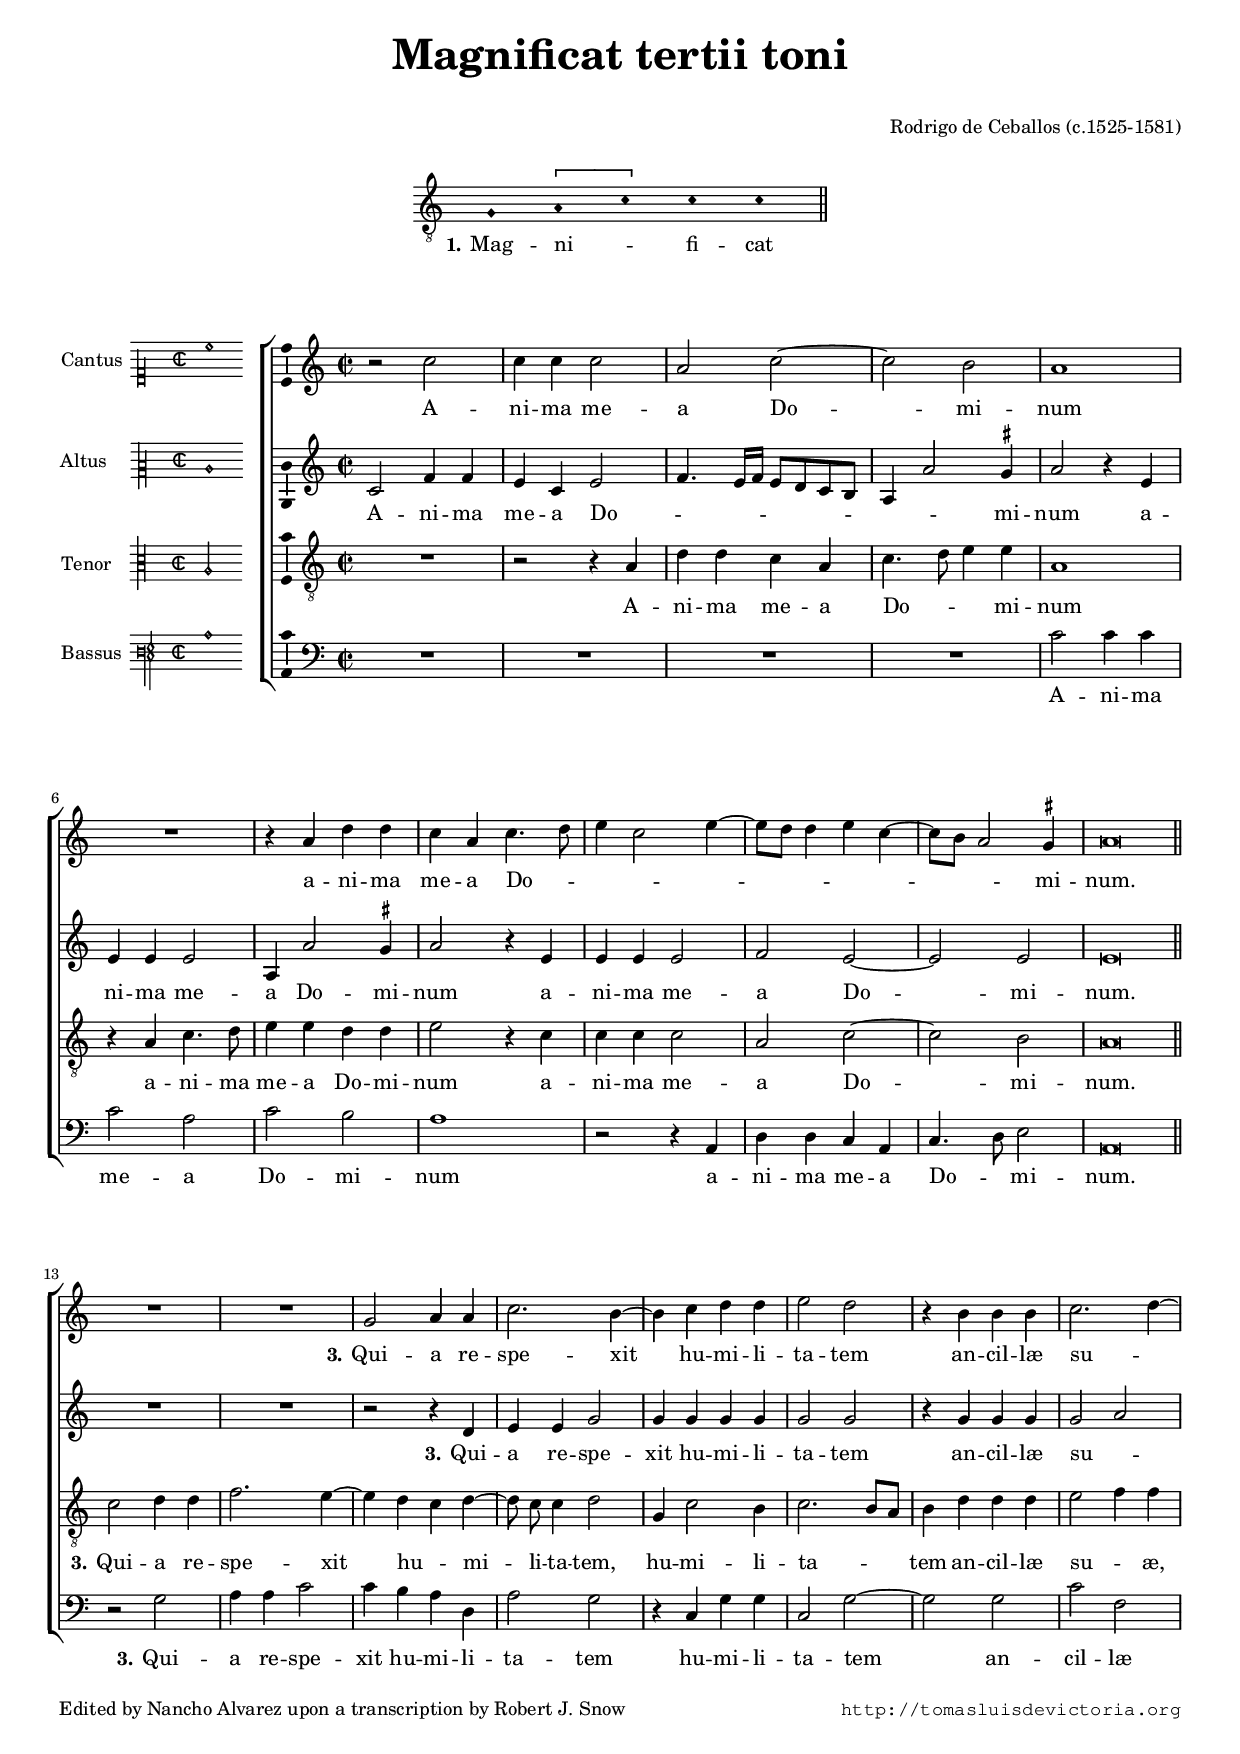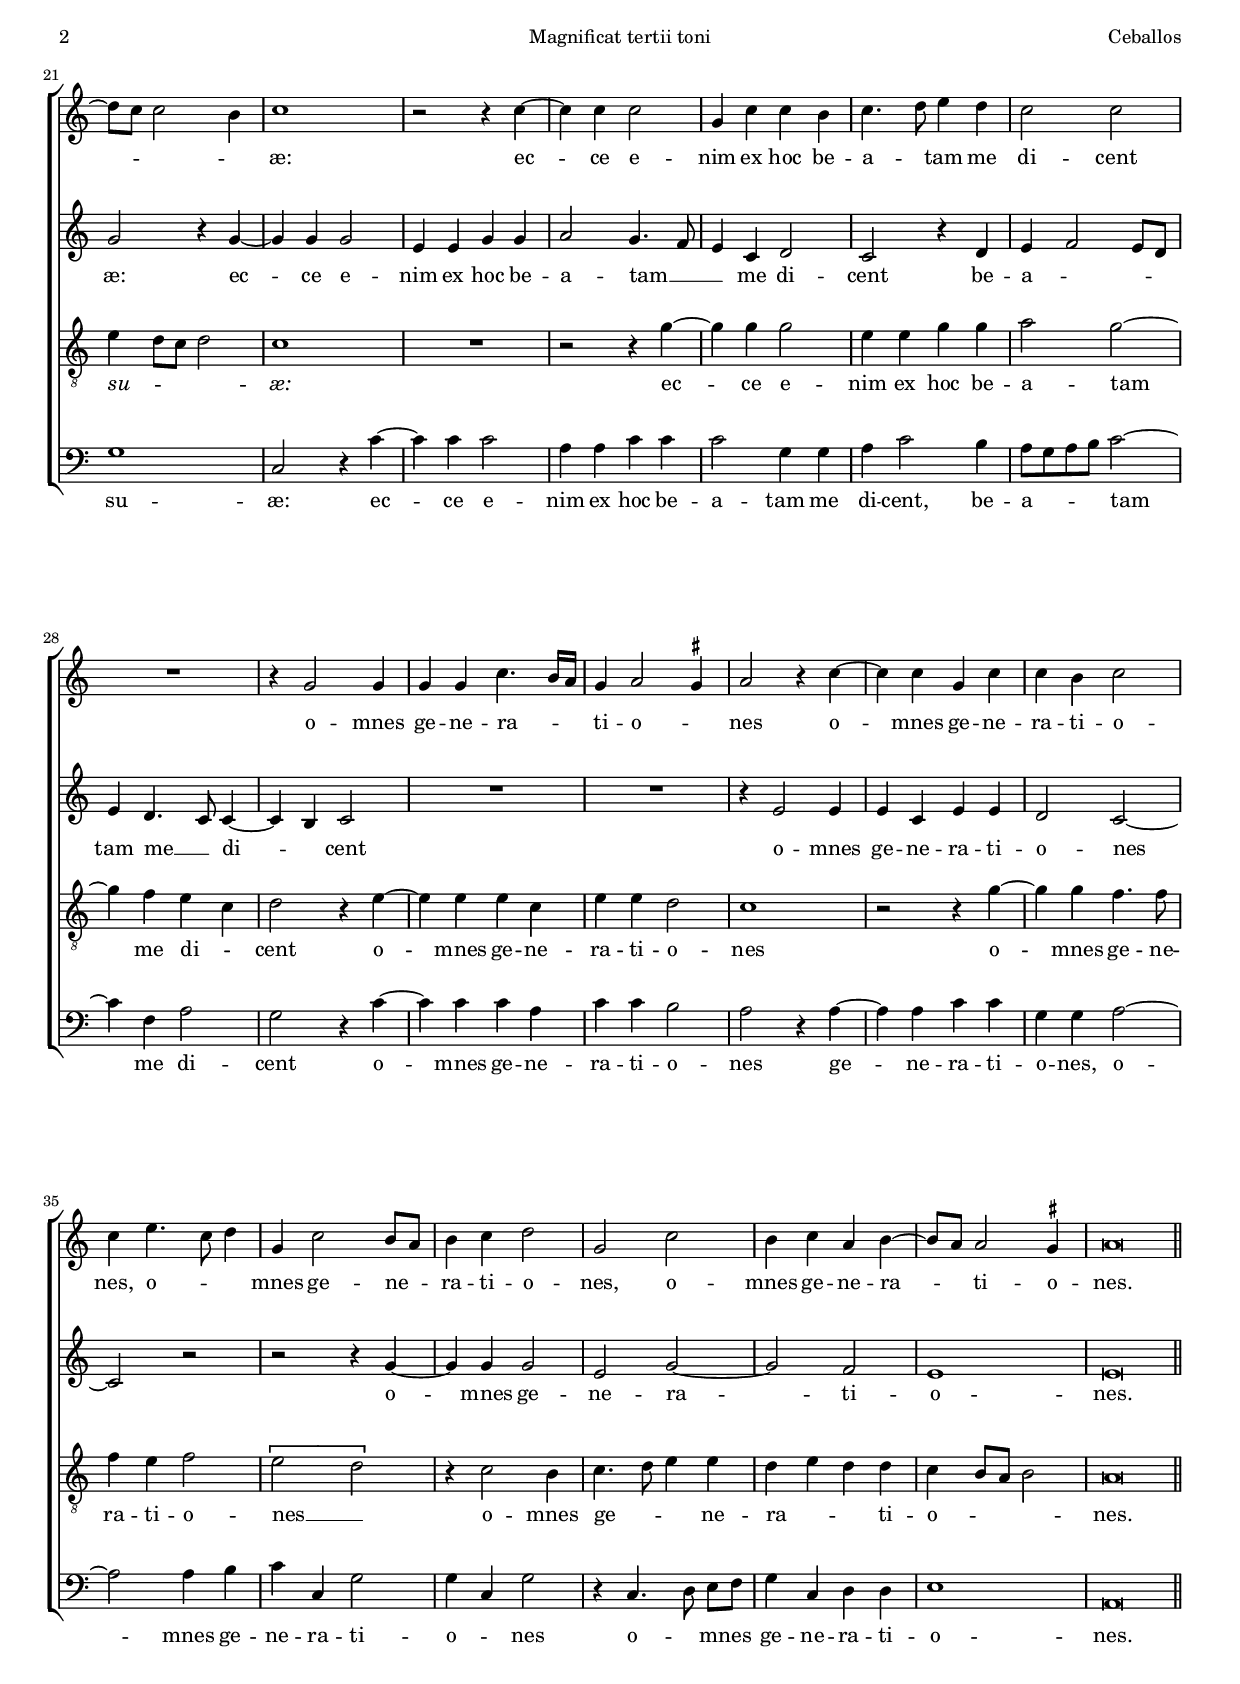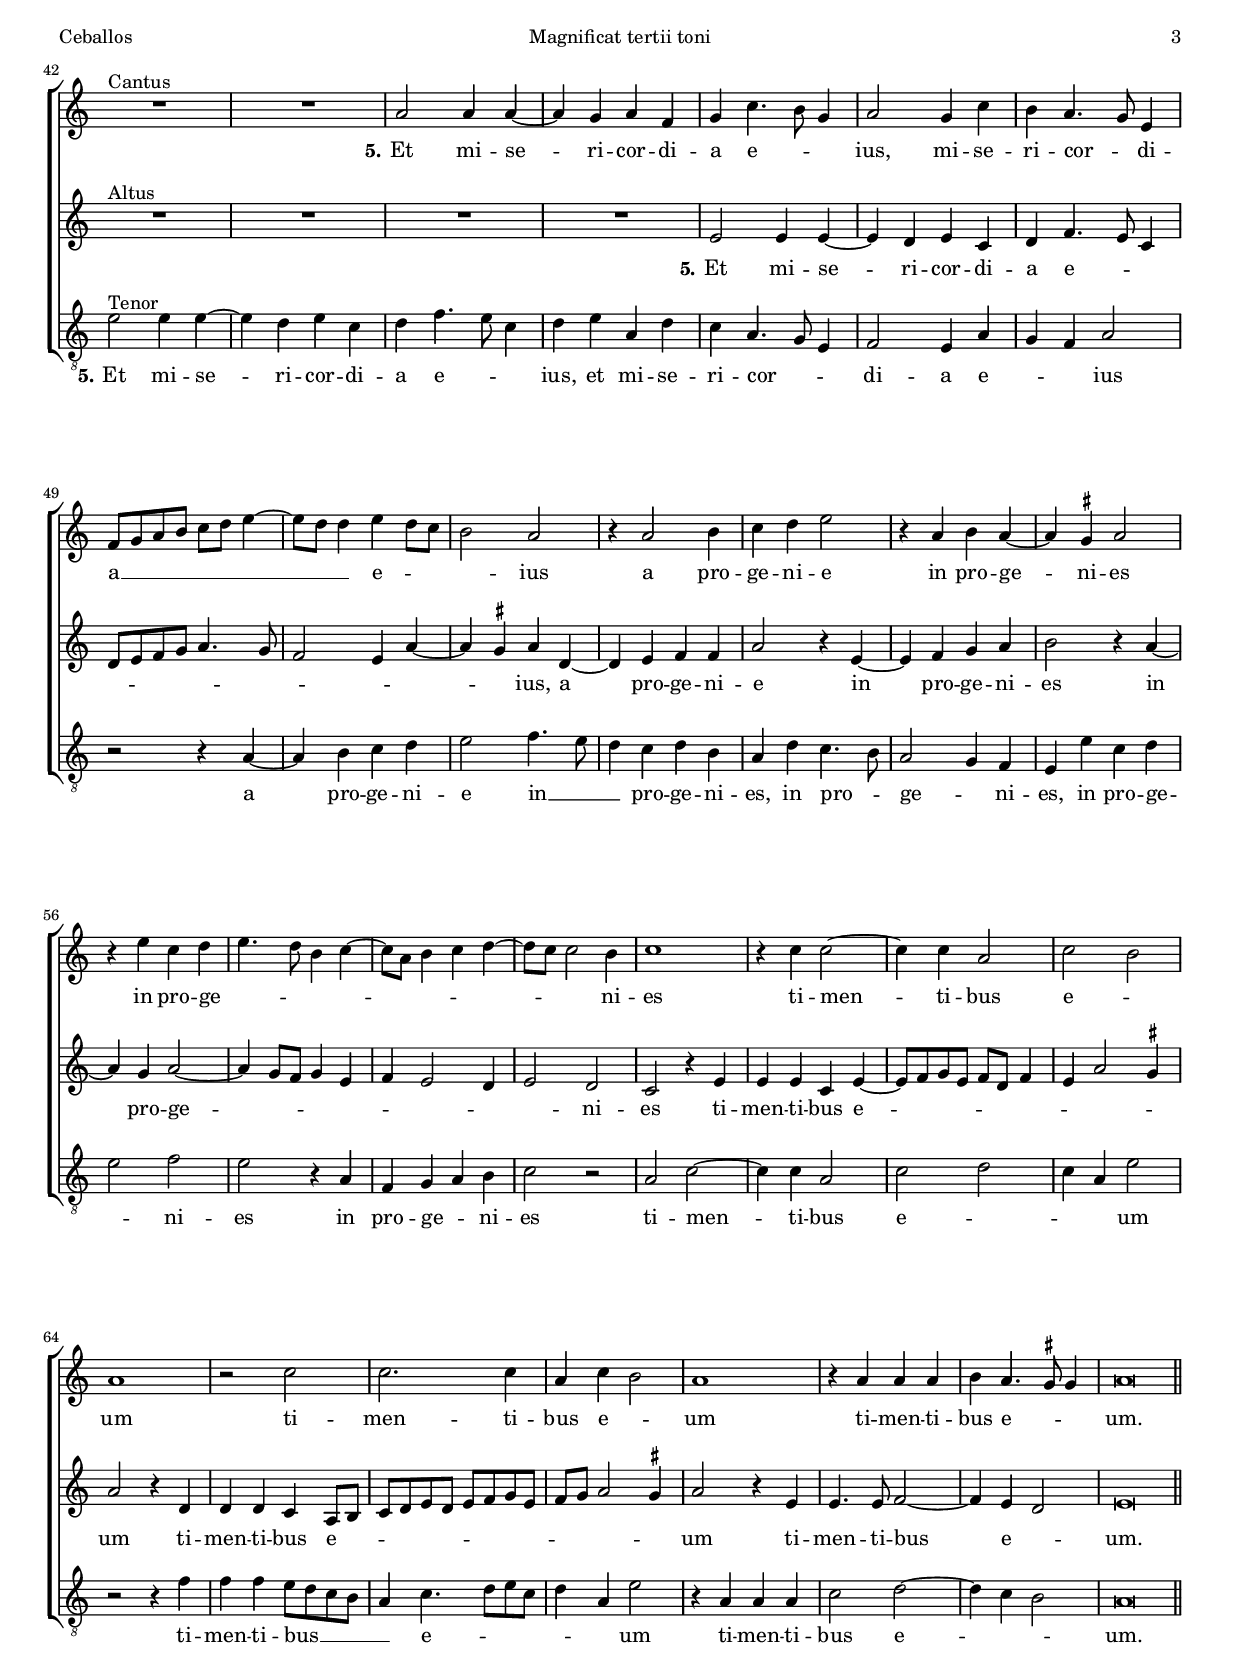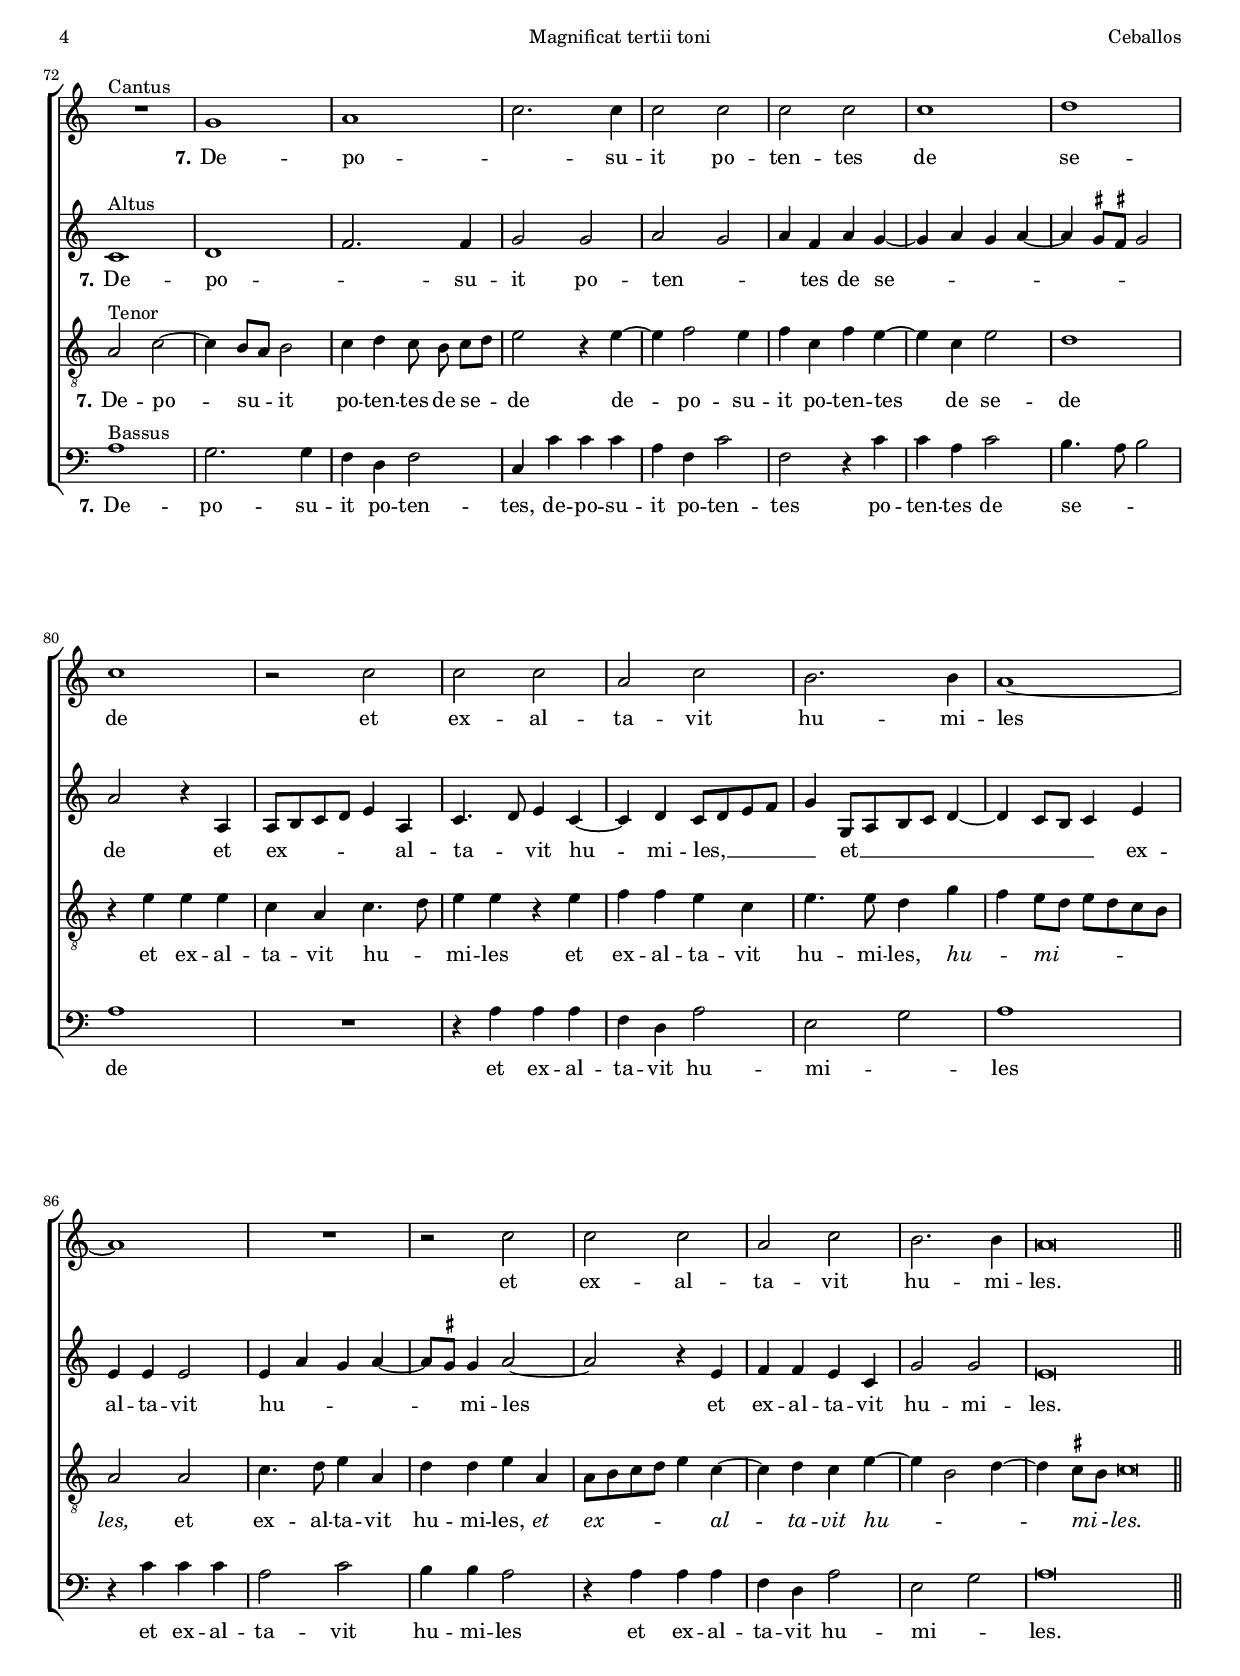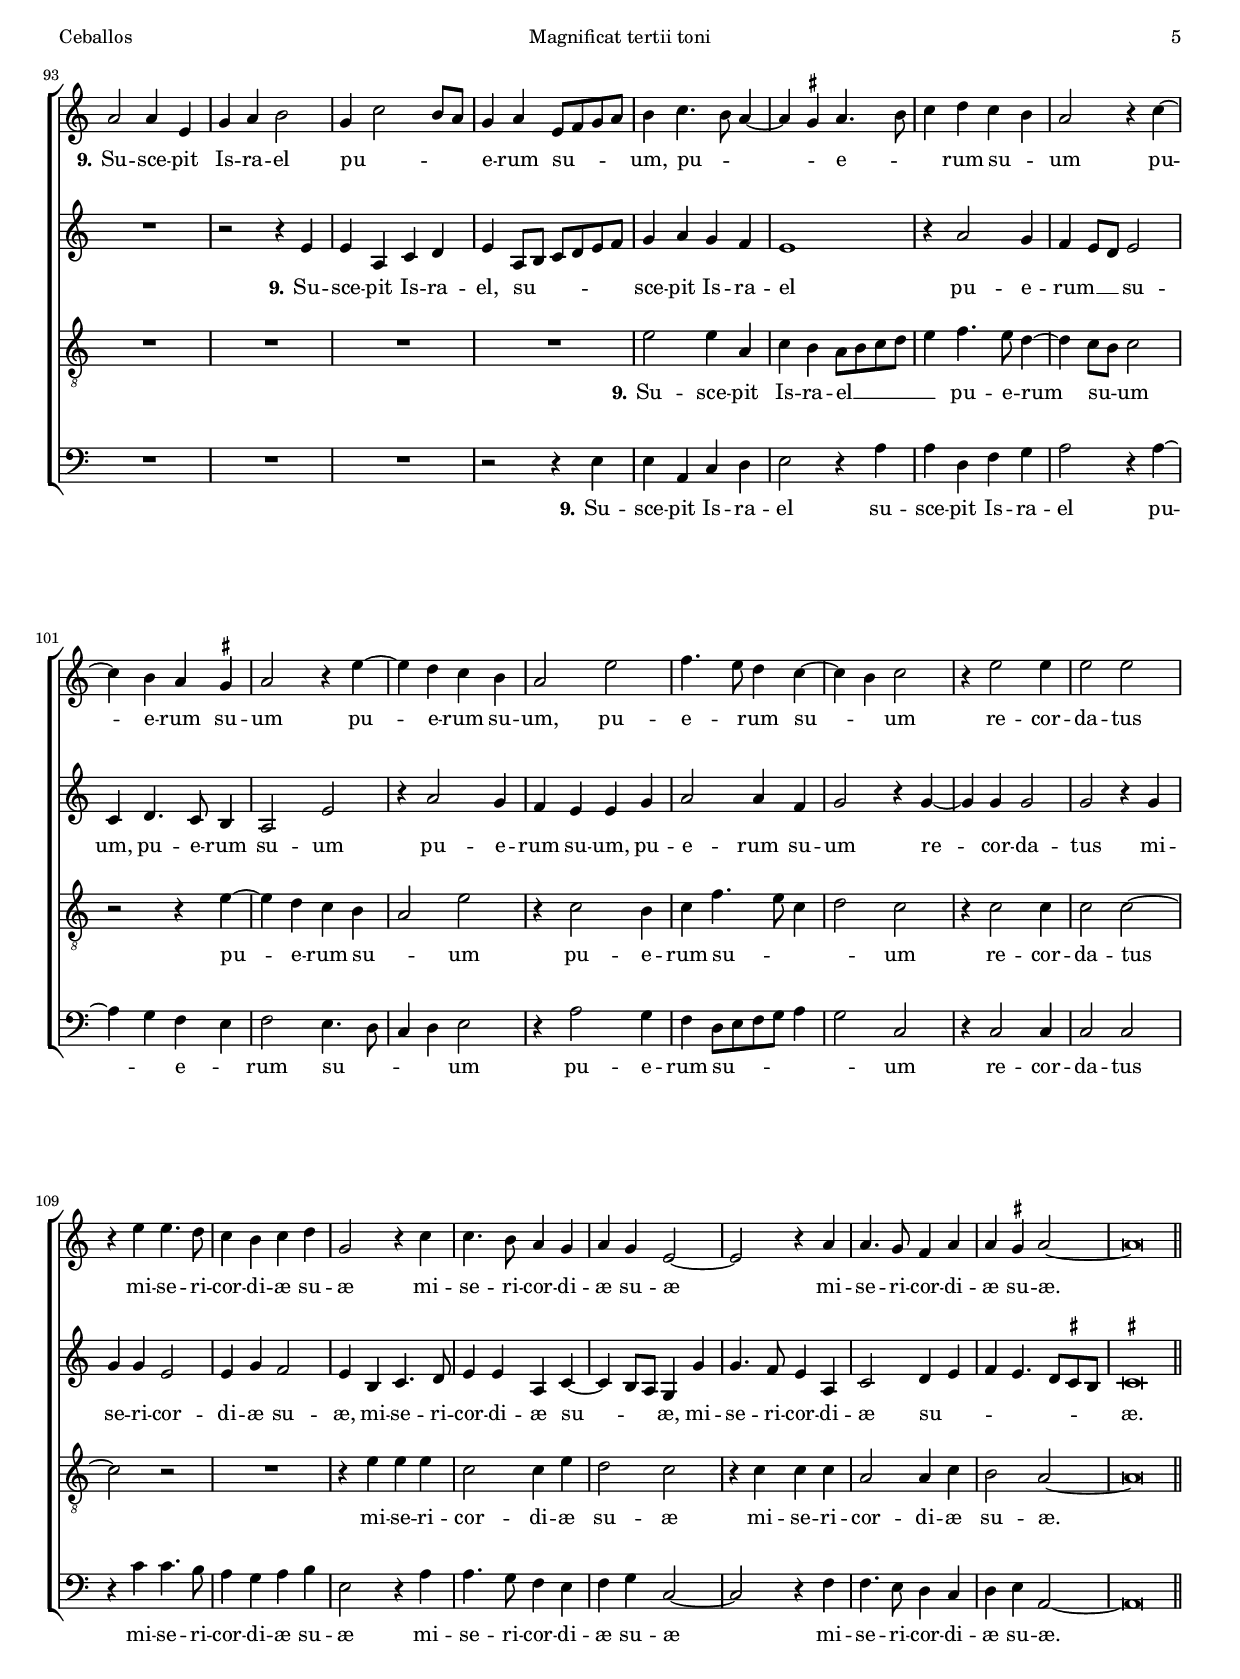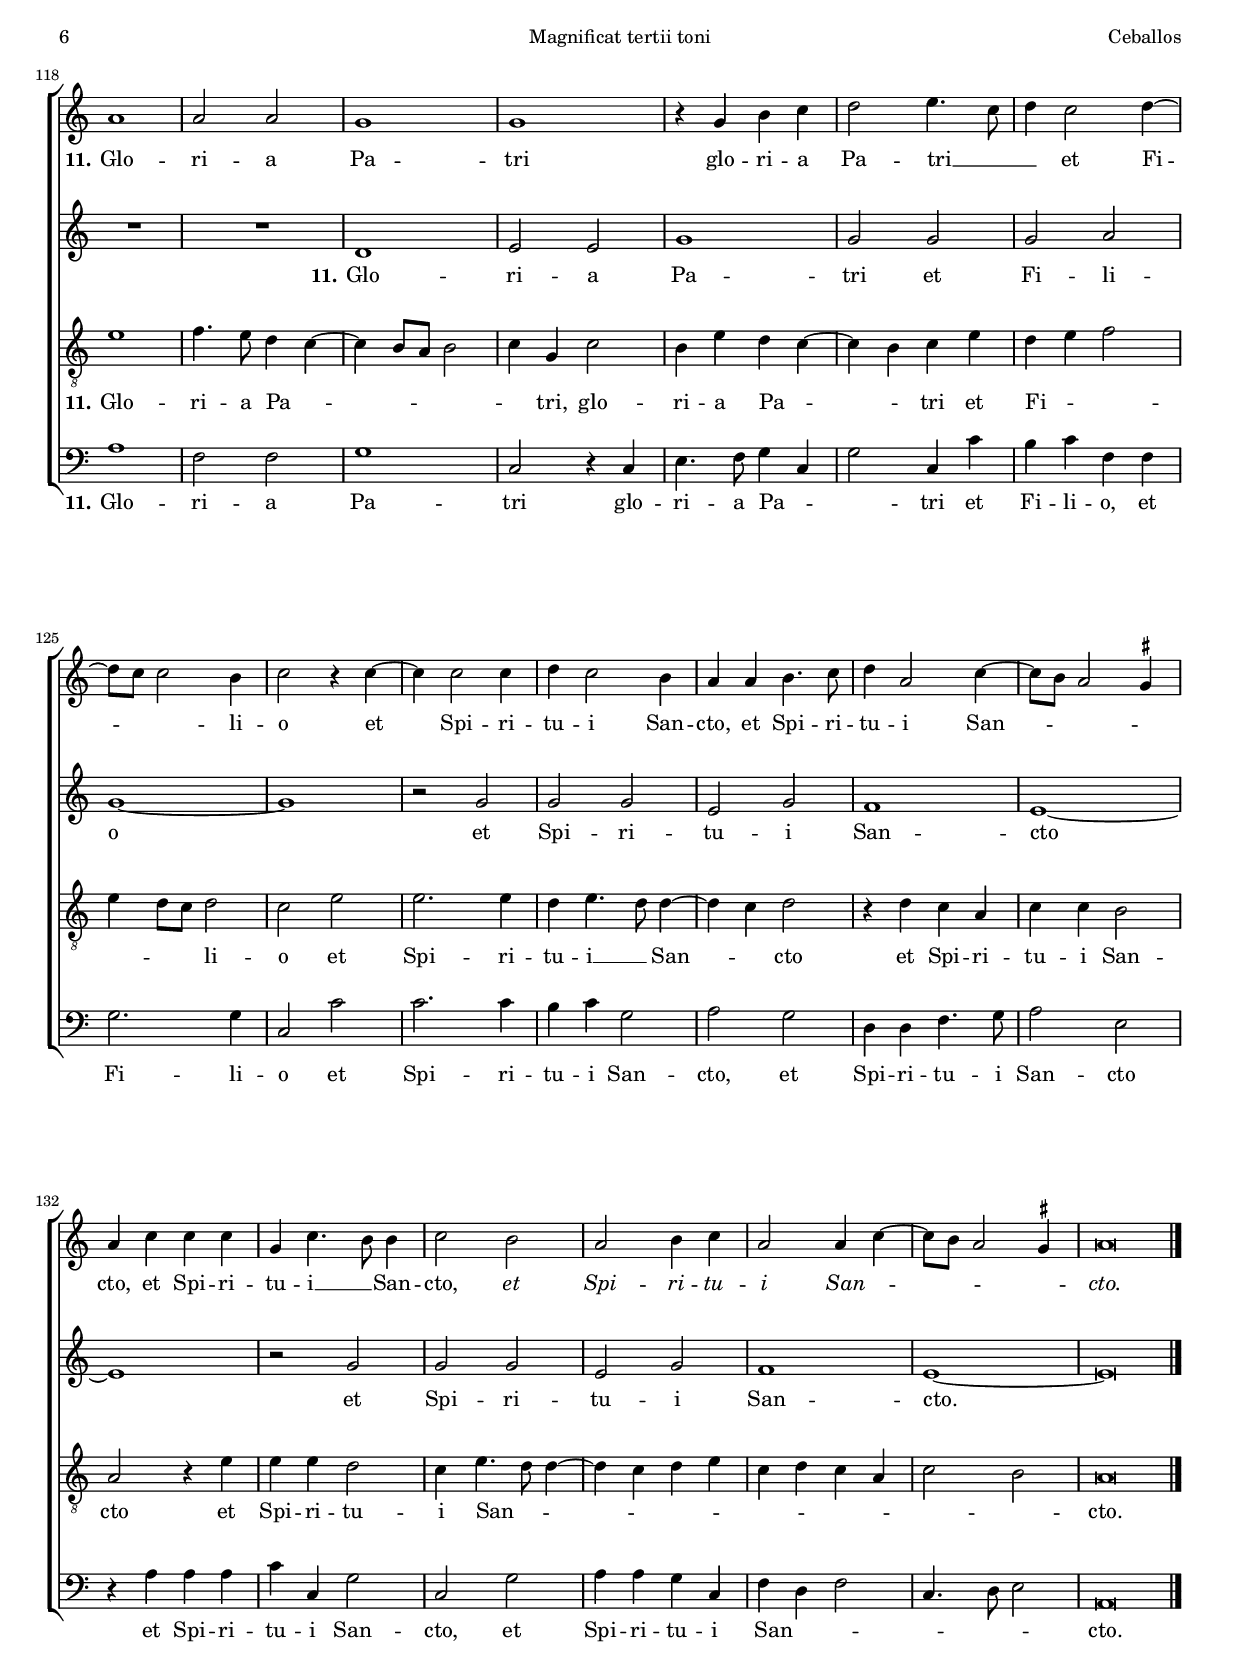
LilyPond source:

\version "2.22.0"

#(set-default-paper-size "a4")
#(set-global-staff-size 16.4)
#(ly:set-option 'point-and-click #f)
%mobile -s15.5 -i3.4

italicas=\override LyricText.font-shape = #'italic
rectas=\override LyricText.font-shape = #'upright
ss=\once \set suggestAccidentals = ##t
incipitwidth = 19
mtempo={\tempo 4 = 100}
mtempob={\tempo 4 = 50}
mt=#(define-music-function (offset) (number?) ; move lyric text
      #{ \once \override LyricText.X-offset = -$offset #})

htitle="Magnificat tertii toni"
hcomposer="Ceballos"

\header {
	title=\markup{\fontsize #3 "Magnificat tertii toni"}
	%subtitle=\markup{""}
	subsubtitle=\markup{\null \vspace #1 }
	composer="Rodrigo de Ceballos (c.1525-1581)"
        pdfauthor=\composer
	%opus="(-)"
%	poet=\markup{}
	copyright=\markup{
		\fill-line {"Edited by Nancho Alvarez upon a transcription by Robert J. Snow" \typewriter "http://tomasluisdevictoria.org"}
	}
%	tagline=""
}

\markup{\null \vspace #.4 }

\score {\transpose c c {
<<
         \new Voice = "canto" {
                 %\set Staff.instrumentName=""
                 \override Staff.TimeSignature.transparent = ##t
                 \override Stem.transparent = ##t
                 \set Score.timing = ##f
                 \override NoteHead.style = #'neomensural         
                 \clef "G_8" 
                 \key c \major
                 g4 \[a c'\] c' c'
                 \bar "||"
         }
         \new Lyrics \lyricsto "canto" { 
                \set stanza = "1." Mag -- ni -- _ fi -- cat 
         }
>>
        }%transpose

\layout {
        \override LigatureBracket.padding = #1
        line-width=13\cm 
        indent=6\cm
        ragged-right = ##f
                %tablet line-width=12\cm
                %tablet indent=4.5\cm
}
}

%tablet \pageBreak


global={\key c \major \time 2/2
        \skip 1*12\bar "||" \break
        \skip 1*29 \bar "||" \break
        \skip 1*30 \bar "||" \break
        \skip 1*21 \bar "||" \break
	\skip 1*25 \bar "||" \break
	\skip 1*21
        \bar "|."
}


cantus=\relative c''{
	r2 c
	c4 c c2
	a c ~
	c b
	a1
	R1
	r4 a d d
	c a c4. d8
	e4 c2 e4 ~
	e8 d d4 e c ~
	c8 b a2 \ss gis4
	a\breve*1/2
	R1*2
	g2 a4 a
	c2. b4 ~
	b4 c d d
	e2 d
	r4 b b b
	c2. d4 ~
	d8 c c2 b4
	c1
	r2 r4 c ~
	c c c2
	g4 c c b
	c4. d8 e4 d
	c2 c
	R1
	r4 g2 g4
	g g c4. b16 a
	g4 a2 \ss gis4
	a2 r4 c ~
	c c g c
	c b c2
	c4 e4. c8 d4
	g,4 c2 b8 a
	b4 c d2
	g,2 c
	b4 c a b ~
	b8 a a2 \ss gis4
	a\breve*1/2
	s4*0^\markup{"Cantus"}
	R1*2
	a2 a4 a ~
	a4 g a f
	g c4. b8 g4
	a2 g4 c
	b a4. g8 e4
	f8 g a b c d e4 ~
	e8 d d4 e d8 c
	b2 a
	r4 a2 b4
	c d e2
	r4 a, b a ~
	a \ss gis a2
	r4 e' c d
	e4. d8 b4 c ~
	c8 a b4 c d ~
	d8 c c2 b4
	c1
	r4 c c2 ~
	c4 c a2
	c2 b
	a1
	r2 c
	c2. c4
	a c b2
	a1
	r4 a a a
	b4 a4. \ss gis8 gis4
	a\breve*1/2
	s4*0^\markup{"Cantus"}
	R1
	g1
	a
	c2. c4
	c2 c
	c c
	c1
	d
	c
	r2 c 
	c c
	a c
	b2. b4
	a1 ~
	a
	R1
	r2 c
	c c
	a c
	b2. b4
	a\breve*1/2
	a2 a4 e
	g a b2
	g4 c2 b8 a
	g4 a
	e8 f g a
	b4 c4. b8 a4 ~
	a \ss gis a4. b8
	c4 d c b
	a2 r4 c ~
	c b a \ss gis4
	a2 r4 e' ~
	e d c b
	a2 e'
	f4. e8 d4 c ~
	c b c2
	r4 e2 e4
	e2 e
	r4 e e4. d8
	c4 b c d
	g,2 r4 c
	c4. b8 a4 g
	a g e2 ~
	e2 r4 a
	a4. g8 f4 a
	a \ss gis a2 ~
	a\breve*1/2
	a1
	a2 a
	g1
	g
	r4 g b c
	d2 e4. c8
	d4 c2 d4 ~
	d8 c c2 b4
	c2 r4 c ~
	c c2 c4
	d c2 b4
	a a b4. c8
	d4 a2 c4 ~
	c8 b a2 \ss gis4
	a4 c c c
	g4 c4. b8 b4
	c2 b
	a b4 c
	a2 a4 c ~
	c8 b a2 \ss gis4
	a\breve*1/2
}

altus=\relative c'{
	c2 f4 f
	e c e2
	f4. e16 f e8 d c b
	a4 a'2 \ss gis4
	a2 r4 e
	e e e2
	a,4 a'2 \ss gis4
	a2 r4 e
	e e e2
	f2 e ~
	e e
	e\breve*1/2
	R1*2
	r2 r4 d
	e e g2
	g4 g g g
	g2 g
	r4 g g g
	g2 a
	g r4 g ~
	g g g2
	e4 e g g
	a2 g4. f8
	e4 c d2
	c2 r4 d
	e f2 e8 d
	e4 d4. c8 c4 ~
	c b c2
	R1*2
	r4 e2 e4
	e c e e
	d2 c ~
	c2 r
	r2 r4 g' ~
	g g g2
	e2 g ~
	g f
	e1
	e\breve*1/2
	s4*0^\markup{"Altus"}
	R1*4
	e2 e4 e ~
	e d e c
	d f4. e8 c4
	d8 e f g a4. g8
	f2 e4 a ~
	a \ss gis a d, ~
	d e f f
	a2 r4 e ~
	e f g a
	b2 r4 a ~
	a g a2 ~
	a4 g8 f g4 e
	f4 e2 d4
	e2 d
	c2 r4 e
	e e c e ~
	e8 f g e f d f4
	e4 a2 \ss gis4
	a2 r4 d,
	d d c a8 b
	c d e d e f g e
	f g a2 \ss gis4
	a2 r4 e
	e4. e8 f2 ~
	f4 e d2
	e\breve*1/2
	s4*0^\markup{"Altus"}
	c1
	d
	f2. f4
	g2 g
	a g
	a4 f a g ~
	g4 a g a ~
	a \ss gis8 \ss fis gis2
	a2 r4 a,
	a8 b c d e4 a, 
	c4. d8 e4 c ~
	c d c8 d e f
	g4 g,8[ a b c] d4 ~
	d c8 b c4 e
	e e e2
	e4 a g a ~
	a8 \ss gis gis4 a2 ~
	a r4 e
	f4 f e c
	g'2 g
	e\breve*1/2
	R1
	r2 r4 e
	e a, c d
	e4 a,8 b c d e f
	g4 a g f
	e1
	r4 a2 g4
	f4 e8 d e2
	c4 d4. c8 b4
	a2 e'
	r4 a2 g4
	f e e g
	a2 a4 f
	g2 r4 g ~
	g g g2
	g2 r4 g
	g g e2
	e4 g f2
	e4 b c4. d8
	e4 e a, c ~
	c b8 a g4 g'
	g4. f8 e4 a,
	c2 d4 e
	f4 e4. d8 \ss cis b
	\ss cis\breve*1/2
	R1*2
	d1
	e2 e
	g1
	g2 g
	g2 a
	g1 ~
	g
	r2 g
	g g
	e g
	f1
	e ~
	e
	r2 g
	g g
	e g
	f1
	e ~
	e\breve*1/2
}

tenor=\relative c'{
	R1
	r2 r4 a
	d d c a
	c4. d8 e4 e
	a,1
	r4 a c4. d8
	e4 e d d
	e2 r4 c
	c c c2
	a2 c ~
	c b
	a\breve*1/2
	c2 d4 d
	f2. e4 ~
	e d c d ~
	d8 \noBeam c8 c4 d2
	g,4 c2 b4
	c2. b8 a
	b4 d d d
	e2 f4 f
	e4 d8 c d2
	c1
	R1
	r2 r4 g' ~
	g4 g g2
	e4 e g g
	a2 g ~
	g4 f e c
	d2 r4 e ~
	e e e c
	e e d2
	c1
	r2 r4 g' ~
	g g f4. f8
	f4 e f2
	\[e2 d\]
	r4 c2 b4
	c4. d8 e4 e
	d e d d
	c b8 a b2
	a\breve*1/2
	s4*0^\markup{"Tenor"}
	e'2 e4 e ~
	e d e c
	d f4. e8 c4
	d4 e a, d
	c a4. g8 e4 
	f2 e4 a
	g4 f a2
	r2 r4 a ~
	a b c d
	e2 f4. e8 
	d4 c d b
	a d c4. b8
	a2 g4 f
	e e' c d
	e2 f
	e2 r4 a,
	f g a b
	c2 r
	a c ~
	c4 c a2
	c d
	c4 a e'2
	r2 r4 f
	f f e8 d c b
	a4 c4. d8 e c
	d4 a e'2
	r4 a, a a
	c2 d ~
	d4 c b2
	a\breve*1/2
	s4*0^\markup{"Tenor"}
	a2 c ~
	c4 b8 a b2
	c4 d c8 \noBeam b \noBeam c8 d
	e2 r4 e ~
	e f2 e4
	f c f e ~
	e4 c e2
	d1
	r4 e e e
	c4 a c4. d8
	e4 e r e
	f4 f e c
	e4. e8 d4 g
	f4 e8 d e d c b
	a2 a
	c4. d8 e4 a,
	d d e a,
	a8 b c d e4 c ~
	c d c e ~
	e b2 d4 ~
	d4 \ss cis8 b \mtempob cis\breve*1/4 \mtempo
	R1*4
	e2 e4 a,
	c b a8 b c d
	e4 f4. e8 d4 ~
	d c8 b c2
	r2 r4 e ~
	e d c b
	a2 e'
	r4 c2 b4
	c4 f4. e8 c4
	d2 c
	r4 c2 c4
	c2 c ~
	c r
	R1
	r4 e e e
	c2 c4 e
	d2 c
	r4 c c c
	a2 a4 c
	b2 a ~
	a\breve*1/2
	e'1
	f4. e8 d4 c ~
	c b8 a b2
	c4 g c2
	b4 e d c ~
	c b c e
	d4 e f2
	e4 d8 c d2
	c2 e
	e2. e4
	d e4. d8 d4 ~
	d c d2
	r4 d c a
	c c b2
	a r4 e'
	e4 e d2
	c4 e4. d8 d4 ~
	d c d e
	c4 d c a
	c2 b
	a\breve*1/2
}

bassus=\relative c'{
	R1*4
	c2 c4 c
	c2 a
	c2 b
	a1
	r2 r4 a,
	d4 d c a
	c4. d8 e2
	a,\breve*1/2
	r2 g'
	a4 a c2
	c4 b a d,
	a'2 g
	r4 c, g' g
	c,2 g' ~
	g g
	c2 f,
	g1
	c,2 r4 c' ~
	c4 c c2
	a4 a c c
	c2 g4 g
	a4 c2 b4
	a8 g a b c2 ~
	c4 f, a2
	g2 r4 c ~
	c c c a
	c c b2
	a2 r4 a ~
	a a c c
	g g a2 ~
	a2 a4 b
	c c, g'2
	g4 c, g'2
	r4 c,4. d8 e[ f]
	g4 c, d d
	e1
	a,\breve*1/2
	R1*30
	s4*0^\markup{"Bassus"}
	a'1
	g2. g4
	f4 d f2
	c4 c' c c
	a f c'2
	f,2 r4 c'
	c4 a c2
	b4. a8 b2
	a1
	R1
	r4 a a a
	f4 d a'2
	e2 g
	a1
	r4 c c c
	a2 c
	b4 b a2
	r4 a a a
	f d a'2
	e g
	a\breve*1/2
	R1*3
	r2 r4 e
	e a, c d
	e2 r4 a
	a d, f g
	a2 r4 a ~
	a g f e
	f2 e4. d8 
	c4 d e2
	r4 a2 g4
	f4 d8[ e f g] a4
	g2 c,
	r4 c2 c4
	c2 c
	r4 c' c4. b8
	a4 g a b
	e,2 r4 a
	a4. g8 f4 e
	f g c,2 ~
	c2 r4 f
	f4. e8 d4 c
	d e a,2 ~
	a\breve*1/2
	a'1
	f2 f
	g1
	c,2 r4 c
	e4. f8 g4 c,
	g'2 c,4 c'
	b4 c f, f
	g2. g4
	c,2 c'
	c2. c4
	b4 c g2
	a2 g
	d4 d f4. g8
	a2 e
	r4 a a a
	c4 c, g'2
	c, g'
	a4 a g c,
	f4 d f2
	c4. d8 e2
	a,\breve*1/2
}

textocantus=\lyricmode{
A -- ni -- ma me -- a Do -- mi -- num
a -- ni -- ma me -- a Do -- _ _ _ _ _ _ _ _ _ _ mi -- num.
\set stanza = "3."
Qui -- a re -- spe -- xit hu -- mi -- li -- ta -- tem
an -- cil -- læ su -- _ _ _ _ æ:
ec -- ce e -- nim ex hoc be -- a -- _ tam me di -- cent
o -- mnes ge -- ne -- ra -- _ _ ti -- o -- _ nes
o -- mnes ge -- ne -- ra -- ti -- o -- nes,
o -- _ _ mnes ge -- ne -- _ ra -- ti -- o -- nes,
o -- mnes ge -- ne -- ra -- _ ti -- o -- nes.
\set stanza = "5."
Et mi -- se -- ri -- cor -- di -- a e -- _ _ ius,
mi -- se -- ri -- cor -- _ di -- a __ _ _ _ _ _ _ _ _ e -- _ _ _ ius
a pro -- ge -- ni -- e in pro -- ge -- ni -- es
in pro -- ge -- _ _ _ _ _ _ _ _ _ _ ni -- es
ti -- men -- ti -- bus e -- _ um
ti -- men -- ti -- bus e -- _ um
ti -- men -- ti -- bus e -- _ _ um.
\set stanza = "7."
De -- po -- _ su -- it po -- ten -- tes de se -- de
et ex -- al -- ta -- vit hu -- mi -- les
et ex -- al -- ta -- vit hu -- mi -- les.
\set stanza = "9."
Su -- sce -- pit Is -- ra -- el pu -- _ _ _ e -- rum su -- _ _ _ um,
pu -- _ _ _ e -- _ _ rum su -- _ um
\mt #.5 pu -- e -- rum su -- um
\mt #.5 pu -- e -- rum su -- um,
pu -- e -- _ rum su -- _ um
re -- cor -- da -- tus
mi -- se -- ri -- cor -- di -- æ su -- æ
mi -- se -- ri -- cor -- di -- æ su -- æ
mi -- se -- ri -- cor -- di -- æ su -- æ.
\set stanza = "11."
Glo -- ri -- a Pa -- tri
glo -- ri -- a Pa -- tri __ _ _ et Fi -- _ _ li -- o
et Spi -- ri -- tu -- i San -- cto,
et Spi -- ri -- tu -- i \mt #1 San -- _ _ _ cto,
et Spi -- ri -- tu -- i __ _ San -- cto,
\italicas
et Spi -- ri -- tu -- i \mt #1 San -- _ _ _ _ cto.
}

textoaltus=\lyricmode{
A -- ni -- ma me -- a Do -- _ _ _ _ _ _ _ _ _ mi -- num
a -- ni -- ma me -- a Do -- mi -- num
a -- ni -- ma me -- a Do -- mi -- num.
\set stanza = "3."
Qui -- a re -- spe -- xit hu -- mi -- li -- ta -- tem
an -- cil -- læ su -- _ æ:
ec -- ce e -- nim ex hoc be -- a -- tam __ _ _ me di -- cent
be -- a -- _ _ _ tam me __ _ di -- _ cent
o -- mnes ge -- ne -- ra -- ti -- o -- nes 
o -- mnes ge -- ne -- ra -- ti -- o -- nes.
\set stanza = "5."
Et mi -- se -- ri -- cor -- di -- a e -- _ _ _ _ _ _ _ _ _ _ _ _ ius,
a pro -- ge -- ni -- e
in pro -- ge -- ni -- es
in pro -- ge -- _ _ _ _ _ _ _ _ ni -- es
ti -- men -- ti -- bus e -- _ _ _ _ _ _ _ _ _ um
ti -- men -- ti -- bus e -- _ _ _ _ _ _ _ _ _ _ _ _ _ um
ti -- men -- ti -- bus e -- _ um.
\set stanza = "7."
De -- po -- _ su -- it po -- ten -- _ _ tes de se -- _ _ _ _ _ _ de
et ex -- _ _ _ _ al -- ta -- _ vit hu -- mi -- les, __ _ _ _ _ 
et __ _ _ _ _ _ _ _ ex -- al -- ta -- vit hu -- _ _ _ _ mi -- les
et ex -- al -- ta -- vit hu -- mi -- les.
\set stanza = "9."
Su -- sce -- pit Is -- ra -- el,
su -- _ _ _ _ _ sce -- pit Is -- ra -- el
pu -- e -- \mt #.7 rum __ _ _ su -- um,
pu -- e -- rum su -- um
pu -- e -- rum su -- um,
pu -- e -- rum su -- um
re -- cor -- da -- tus mi -- se -- ri -- cor -- di -- æ su -- æ,
mi -- se -- ri -- cor -- di -- æ su -- _ _ æ,
mi -- se -- ri -- cor -- di -- æ su -- _ _ _ _ _ _ æ.
\set stanza = "11."
Glo -- ri -- a Pa -- tri et Fi -- li -- o
et Spi -- ri -- tu -- i San -- cto
et Spi -- ri -- tu -- i San -- cto.
}

textotenor=\lyricmode{
A -- ni -- ma me -- a Do -- _ _ mi -- num
a -- ni -- ma me -- a Do -- mi -- num
a -- ni -- ma me -- a Do -- mi -- num.
\set stanza = "3."
Qui -- a re -- spe -- xit hu -- _ mi -- li -- ta -- tem,
hu -- mi -- li -- ta -- _ _ tem an -- cil -- læ su -- _ æ,
\italicas
su -- _ _ _ æ:
\rectas
ec -- ce e -- nim ex hoc be -- a -- tam me di -- _ cent
o -- mnes ge -- ne -- ra -- ti -- o -- nes
o -- mnes ge -- ne -- ra -- ti -- o -- nes __ _
o -- mnes ge -- _ _ ne -- ra -- _ _ ti -- o -- _ _ _ nes.
\set stanza = "5."
Et mi -- se -- ri -- cor -- di -- a e -- _ _ ius,
et mi -- se -- ri -- cor -- _ _ di -- a e -- _ _ ius
a pro -- ge -- ni -- e in __ _ _ pro -- ge -- ni -- es,
in pro -- _ ge -- _ ni -- es,
in pro -- ge -- _ ni -- es
in pro -- ge -- _ ni -- es
ti -- men -- ti -- bus e -- _ _ _ um
ti -- men -- ti -- bus __ _ _ _ _ e -- _ _ _ _ _ um
ti -- men -- ti -- bus e -- _ _ um.
\set stanza = "7."
De -- po -- su -- _ it po -- ten -- tes de se -- _ de
de -- po -- su -- it po -- ten -- tes de se -- de
et ex -- al -- ta -- vit hu -- _ mi -- les
et ex -- al -- ta -- vit hu -- mi -- les,
\italicas 
hu -- _ mi -- _ _ _ _ _ les,
\rectas
et ex -- al -- ta -- vit hu -- mi -- les,
\italicas
et ex -- _ _ _ _ al -- ta -- vit hu -- _ _ mi -- _ les.
\rectas
\set stanza = "9."
Su -- sce -- pit Is -- ra -- el __ _ _ _ _ pu -- e -- rum su -- _ um
pu -- e -- rum su -- _ um
pu -- e -- rum su -- _ _ _ um
re -- cor -- da -- tus
mi -- se -- ri -- cor -- di -- æ su -- æ
mi -- se -- ri -- cor -- di -- æ su -- æ.
\set stanza = "11."
Glo -- ri -- a Pa -- _ _ _ _ _ tri,
glo -- ri -- a Pa -- _ _ tri
et Fi -- _ _ _ _ _ li -- o
et Spi -- ri -- tu -- i __ _ \mt #1 San -- _ cto
et Spi -- ri -- tu -- i San -- cto
et Spi -- ri -- tu -- i San -- _ _ _ _ _ _ _ _ _ _ _ cto.
}

textobassus=\lyricmode{
A -- ni -- ma me -- a Do -- mi -- num
a -- ni -- ma me -- a Do -- _ mi -- num.
\set stanza = "3."
Qui -- a re -- spe -- xit hu -- mi -- li -- ta -- tem
hu -- mi -- li -- ta -- tem an -- cil -- læ su -- æ:
ec -- ce e -- nim ex hoc be -- a -- tam me di -- cent,
be -- a -- _ _ _ tam me di -- cent
o -- mnes ge -- ne -- ra -- ti -- o -- nes
ge -- ne -- ra -- ti -- o -- nes,
o -- mnes ge -- ne -- ra -- ti -- o -- _ nes
o -- _ \mt #1 mnes _ ge -- ne -- ra -- ti -- o -- nes.
\set stanza = "7."
De -- po -- su -- it po -- ten -- tes,
de -- po -- su -- it po -- ten -- tes
po -- ten -- tes de se -- _ _ de
et ex -- al -- ta -- vit hu -- mi -- _ les
et ex -- al -- ta -- vit hu -- mi -- les
et ex -- al -- ta -- vit hu -- mi -- _ les.
\set stanza = "9."
Su -- sce -- pit Is -- ra -- el
su -- sce -- pit Is -- ra -- el
\mt #.5 pu -- _ e -- _ rum su -- _ _ _ um
pu -- e -- rum su -- _ _ _ _ _ um
re -- cor -- da -- tus
mi -- se -- ri -- cor -- di -- æ su -- æ
mi -- se -- ri -- cor -- di -- æ su -- æ
mi -- se -- ri -- cor -- di -- æ su -- æ.
\set stanza = "11."
Glo -- ri -- a Pa -- tri 
glo -- ri -- a Pa -- _ _ tri
et Fi -- li -- o,
et Fi -- li -- o
et Spi -- ri -- tu -- i San -- cto,
et Spi -- ri -- tu -- i San -- cto
et Spi -- ri -- tu -- i San -- cto,
et Spi -- ri -- tu -- i \mt #.5 San -- _ _ _ _ _ cto.
}


incipitcantus=\markup{
	\score{
		{ 
		\set Staff.instrumentName="Cantus "
		\override NoteHead.style = #'neomensural
		\override Staff.TimeSignature.style = #'neomensural
		\cadenzaOn 
		\clef "petrucci-c1"
		\key c \major
		\time 2/2
                c''1
		} 

	\layout { line-width=\incipitwidth indent = 0 }
	}
}

incipitaltus=\markup{
	\score{
		{ 
		\set Staff.instrumentName="Altus    "
		\override NoteHead.style = #'neomensural 
		\override Staff.TimeSignature.style = #'neomensural
		\cadenzaOn 
		\clef "petrucci-c2"
		\key c \major
		\time 2/2
                c'1
		} 
	\layout { line-width=\incipitwidth indent = 0 }
	}
}


incipittenor=\markup{
	\score{
		{ 
		\set Staff.instrumentName="Tenor   "
		\override NoteHead.style = #'neomensural 
		\override Staff.TimeSignature.style = #'neomensural
		\cadenzaOn 
		\clef "petrucci-c3"
		\key c \major
		\time 2/2
                a2*2
		} 
	\layout { line-width=\incipitwidth indent=0 }
	}
}

incipitbassus=\markup{
	\score{
		{ 
		\set Staff.instrumentName="Bassus "
		\override NoteHead.style = #'neomensural
		\override Staff.TimeSignature.style = #'neomensural
		\cadenzaOn 
		\clef "petrucci-f3"
		\key c \major
		\time 2/2
                c'1
		} 
	\layout { line-width=\incipitwidth indent = 0 }
	}
}

%\layout {
%       \context {\Voice
%               \remove Ligature_bracket_engraver
%               \consists Mensural_ligature_engraver
%       }
%       line-width=\incipitwidth
%       indent = 0
%}

\score {\transpose c' c'{
\new ChoirStaff<<

	\new Staff <<\global
	\new Voice="v1" {
		\set Staff.instrumentName=\incipitcantus
		\clef "treble"
		\cantus }
	\new Lyrics \lyricsto "v1" {\textocantus }
	>>

	\new Staff <<\global
	\new Voice="v2" {
		\set Staff.instrumentName=\incipitaltus
		\clef "treble"
		\altus }
	\new Lyrics \lyricsto "v2" {\textoaltus }
	>>
	
	\new Staff <<\global
	\new Voice="v3" {
		\set Staff.instrumentName=\incipittenor
		\clef "G_8"
		\tenor }
	\new Lyrics \lyricsto "v3" {\textotenor }
	>>

	\new Staff <<\global
	\new Voice="v4" {
		\set Staff.instrumentName=\incipitbassus
		\clef "bass"
		\bassus }
	\new Lyrics \lyricsto "v4" {\textobassus }
	>>
	
>>

	} % transpose

\layout{ 
	\context {\Lyrics 
		\override VerticalAxisGroup.staff-affinity = #UP
		\override VerticalAxisGroup.nonstaff-relatedstaff-spacing =
			#'((basic-distance . 0) (minimum-distance . 0) (padding . 1))
		\override LyricText.font-size = #1.2
		\override LyricHyphen.minimum-distance = #0.5
	}
	\context {\Score 
		tempoHideNote = ##t
		\override BarNumber.padding = #2 
	}
	\context {\Voice 
		%melismaBusyProperties = #'()
		%autoBeaming = ##f
	}
	\context {\Staff 
                \RemoveEmptyStaves
                %\override VerticalAxisGroup.remove-first = ##t
		\override VerticalAxisGroup.staff-staff-spacing =
			#'((basic-distance . 11) (minimum-distance . 0) (padding . 1))
		\consists Ambitus_engraver 
		\override LigatureBracket.padding = #1
	}
}

%\midi { \mtempo }

}


\paper{
	evenHeaderMarkup=\markup  \fill-line { \fromproperty #'page:page-number-string \htitle \hcomposer }
	oddHeaderMarkup= \markup  \fill-line { \on-the-fly #not-first-page \hcomposer \on-the-fly #not-first-page \htitle \on-the-fly #not-first-page \fromproperty #'page:page-number-string }
	%system-count=20
	%page-count = 8
	ragged-last-bottom = ##f
	indent=3.6\cm
	system-system-spacing =
	#'((basic-distance . 20) (minimum-distance . 0) (padding . 5))
	top-system-spacing = % header
	#'((basic-distance . 8) (minimum-distance . 0) (padding . 0))
	last-bottom-spacing = % footer
	#'((basic-distance . 12) (minimum-distance . 0) (padding . 0))
	markup-system-spacing.padding = #1.5
}
